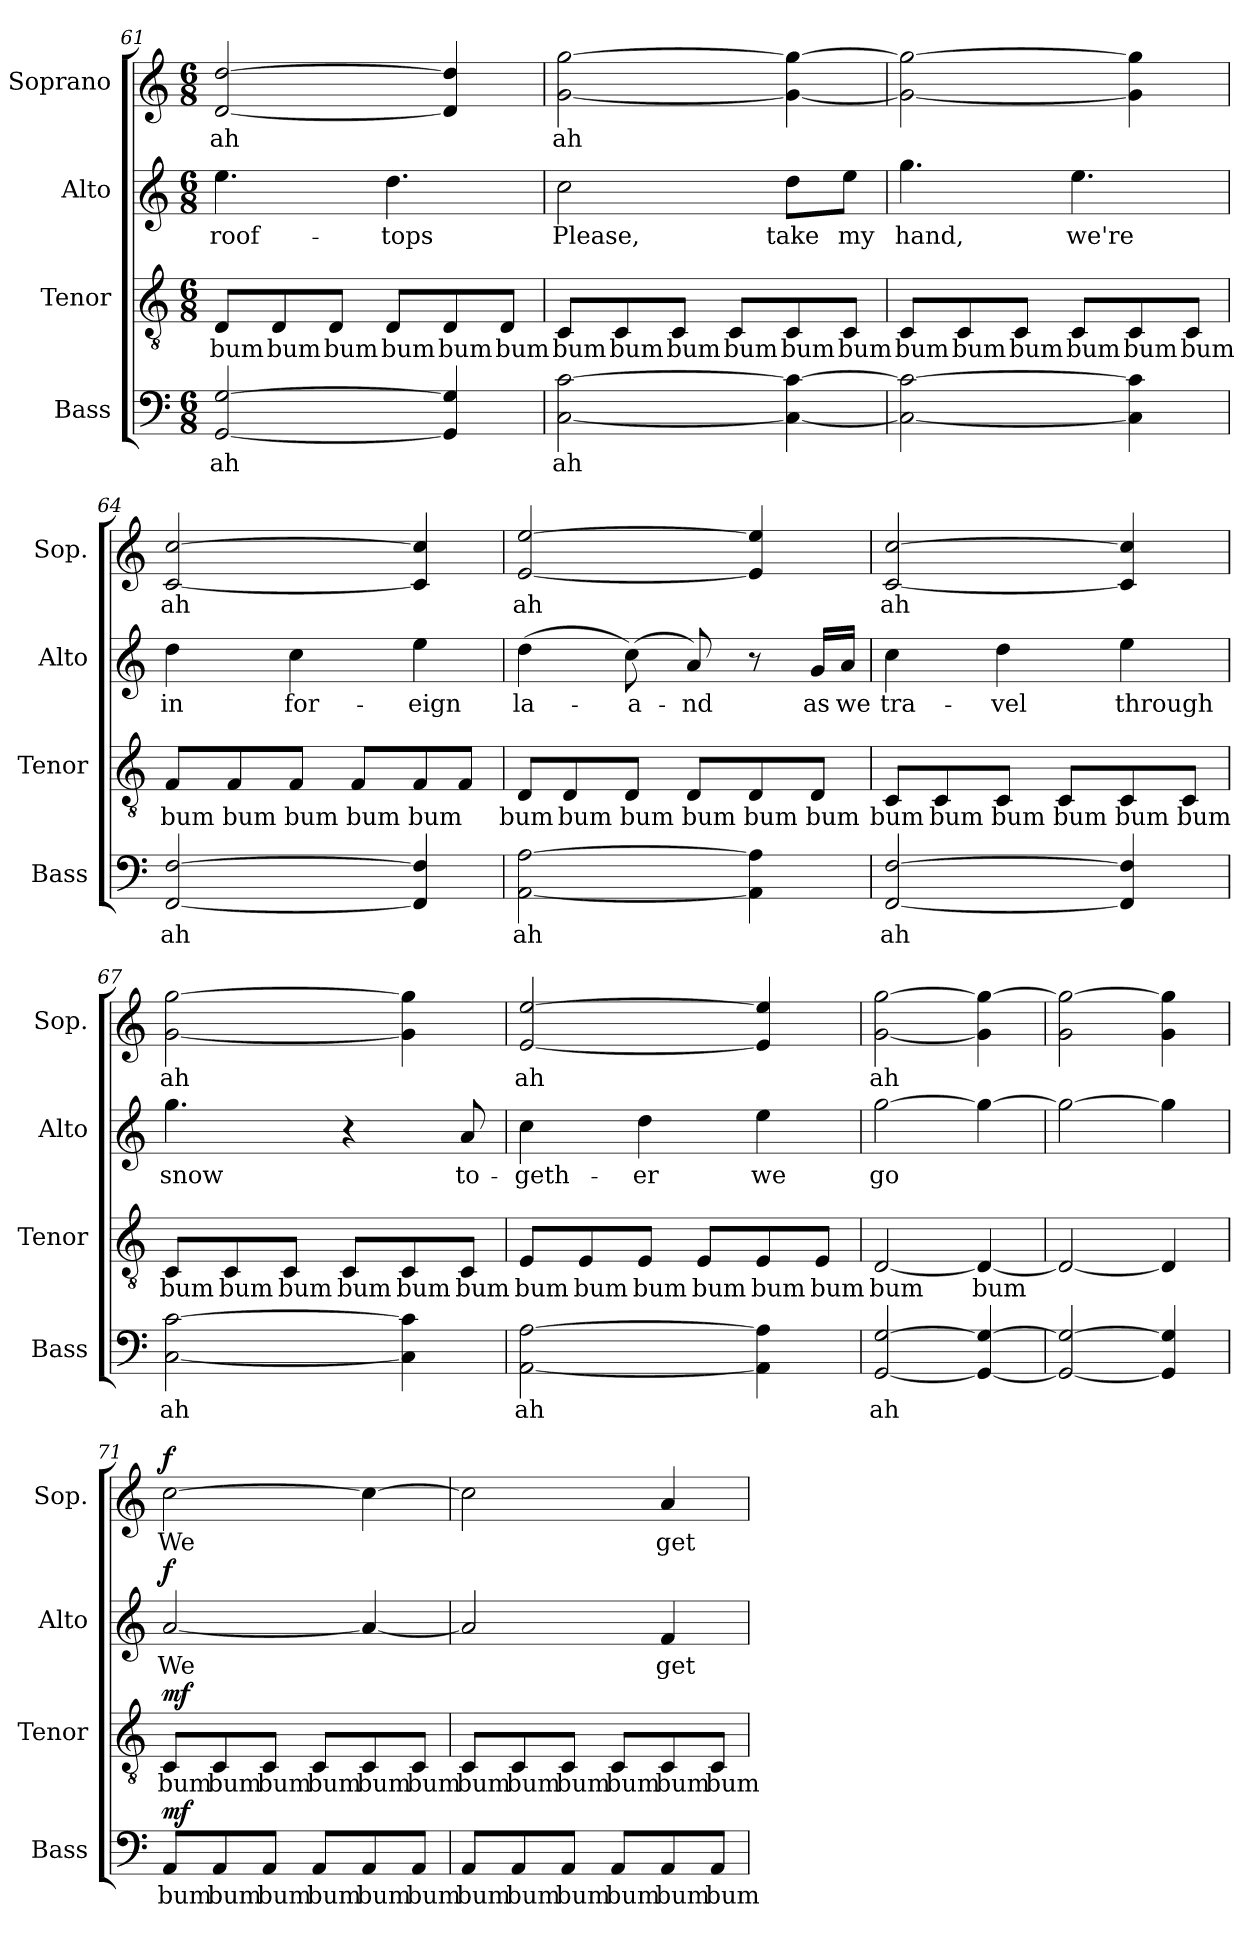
**kern	**text	**dynam	**kern	**text	**dynam	**kern	**text	**dynam	**kern	**text	**dynam
*part4	*part4	*part4	*part3	*part3	*part3	*part2	*part2	*part2	*part1	*part1	*part1
*staff4	*staff4	*staff4	*staff3	*staff3	*staff3	*staff2	*staff2	*staff2	*staff1	*staff1	*staff1
*I"Bass	*	*	*I"Tenor	*	*	*I"Alto	*	*	*I"Soprano	*	*
*I'Bass	*	*	*I'Tenor	*	*	*I'Alto	*	*	*I'Sop.	*	*
*clefF4	*	*	*clefGv2	*	*	*clefG2	*	*	*clefG2	*	*
*k[]	*	*	*k[]	*	*	*k[]	*	*	*k[]	*	*
*M6/8	*	*	*M6/8	*	*	*M6/8	*	*	*M6/8	*	*
=61	=61	=61	=61	=61	=61	=61	=61	=61	=61	=61	=61
[2GG/ [2G/	ah	.	8D/L	bum	.	4.ee\	roof-	.	[2d/ [2dd/	ah	.
.	.	.	8D/	bum	.	.	.	.	.	.	.
.	.	.	8D/J	bum	.	.	.	.	.	.	.
.	.	.	8D/L	bum	.	4.dd\	-tops	.	.	.	.
4GG/] 4G/]	.	.	8D/	bum	.	.	.	.	4d/] 4dd/]	.	.
.	.	.	8D/J	bum	.	.	.	.	.	.	.
=62	=62	=62	=62	=62	=62	=62	=62	=62	=62	=62	=62
[2C\ [2c\	ah	.	8C/L	bum	.	2cc\	Please,	.	[2g\ [2gg\	ah	.
.	.	.	8C/	bum	.	.	.	.	.	.	.
.	.	.	8C/J	bum	.	.	.	.	.	.	.
.	.	.	8C/L	bum	.	.	.	.	.	.	.
4C\_ 4c\_	.	.	8C/	bum	.	8dd\L	take	.	4g\_ 4gg\_	.	.
.	.	.	8C/J	bum	.	8ee\J	my	.	.	.	.
!!LO:LB:g=z
=63	=63	=63	=63	=63	=63	=63	=63	=63	=63	=63	=63
2C\_ 2c\_	.	.	8C/L	bum	.	4.gg\	hand,	.	2g\_ 2gg\_	.	.
.	.	.	8C/	bum	.	.	.	.	.	.	.
.	.	.	8C/J	bum	.	.	.	.	.	.	.
.	.	.	8C/L	bum	.	4.ee\	we're	.	.	.	.
4C\] 4c\]	.	.	8C/	bum	.	.	.	.	4g\] 4gg\]	.	.
.	.	.	8C/J	bum	.	.	.	.	.	.	.
=64	=64	=64	=64	=64	=64	=64	=64	=64	=64	=64	=64
[2FF/ [2F/	ah	.	8F/L	bum	.	4dd\	in	.	[2c/ [2cc/	ah	.
.	.	.	8F/	bum	.	.	.	.	.	.	.
.	.	.	8F/J	bum	.	4cc\	for-	.	.	.	.
.	.	.	8F/L	bum	.	.	.	.	.	.	.
4FF/] 4F/]	.	.	8F/	bum	.	4ee\	-eign	.	4c/] 4cc/]	.	.
.	.	.	8F/J	.	.	.	.	.	.	.	.
=65	=65	=65	=65	=65	=65	=65	=65	=65	=65	=65	=65
[2AA\ [2A\	ah	.	8D/L	bum	.	(4dd\	la-	.	[2e/ [2ee/	ah	.
.	.	.	8D/	bum	.	.	.	.	.	.	.
.	.	.	8D/J	bum	.	(8cc\)	-a-	.	.	.	.
.	.	.	8D/L	bum	.	8a/)	-nd	.	.	.	.
4AA\] 4A\]	.	.	8D/	bum	.	8r	.	.	4e/] 4ee/]	.	.
.	.	.	8D/J	bum	.	16g/LL	as	.	.	.	.
.	.	.	.	.	.	16a/JJ	we	.	.	.	.
!!LO:PB:g=z
=66	=66	=66	=66	=66	=66	=66	=66	=66	=66	=66	=66
[2FF/ [2F/	ah	.	8C/L	bum	.	4cc\	tra-	.	[2c/ [2cc/	ah	.
.	.	.	8C/	bum	.	.	.	.	.	.	.
.	.	.	8C/J	bum	.	4dd\	-vel	.	.	.	.
.	.	.	8C/L	bum	.	.	.	.	.	.	.
4FF/] 4F/]	.	.	8C/	bum	.	4ee\	through	.	4c/] 4cc/]	.	.
.	.	.	8C/J	bum	.	.	.	.	.	.	.
=67	=67	=67	=67	=67	=67	=67	=67	=67	=67	=67	=67
[2C\ [2c\	ah	.	8C/L	bum	.	4.gg\	snow	.	[2g\ [2gg\	ah	.
.	.	.	8C/	bum	.	.	.	.	.	.	.
.	.	.	8C/J	bum	.	.	.	.	.	.	.
.	.	.	8C/L	bum	.	4r	.	.	.	.	.
4C\] 4c\]	.	.	8C/	bum	.	.	.	.	4g\] 4gg\]	.	.
.	.	.	8C/J	bum	.	8a/	to-	.	.	.	.
=68	=68	=68	=68	=68	=68	=68	=68	=68	=68	=68	=68
[2AA\ [2A\	ah	.	8E/L	bum	.	4cc\	-geth-	.	[2e/ [2ee/	ah	.
.	.	.	8E/	bum	.	.	.	.	.	.	.
.	.	.	8E/J	bum	.	4dd\	-er	.	.	.	.
.	.	.	8E/L	bum	.	.	.	.	.	.	.
4AA\] 4A\]	.	.	8E/	bum	.	4ee\	we	.	4e/] 4ee/]	.	.
.	.	.	8E/J	bum	.	.	.	.	.	.	.
!!LO:LB:g=z
=69	=69	=69	=69	=69	=69	=69	=69	=69	=69	=69	=69
[2GG/ [2G/	ah	.	[2D/	bum	.	[2gg\	go	.	[2g\ [2gg\	ah	.
4GG/_ 4G/_	.	.	4D/_	bum	.	4gg\_	.	.	4g\] 4gg\_	.	.
=70	=70	=70	=70	=70	=70	=70	=70	=70	=70	=70	=70
2GG/_ 2G/_	.	.	2D/_	.	.	2gg\_	.	.	2g\ 2gg\_	.	.
4GG/] 4G/]	.	.	4D/]	.	.	4gg\]	.	.	4g\ 4gg\]	.	.
=71	=71	=71	=71	=71	=71	=71	=71	=71	=71	=71	=71
!	!	!LO:DY:b	!	!	!LO:DY:b	!	!	!LO:DY:b	!	!	!LO:DY:b
8AA/L	bum	mf	8C/L	bum	mf	[2a/	We	f	[2cc\	We	f
8AA/	bum	.	8C/	bum	.	.	.	.	.	.	.
8AA/J	bum	.	8C/J	bum	.	.	.	.	.	.	.
8AA/L	bum	.	8C/L	bum	.	.	.	.	.	.	.
8AA/	bum	.	8C/	bum	.	4a/_	.	.	4cc\_	.	.
8AA/J	bum	.	8C/J	bum	.	.	.	.	.	.	.
=72	=72	=72	=72	=72	=72	=72	=72	=72	=72	=72	=72
8AA/L	bum	.	8C/L	bum	.	2a/]	.	.	2cc\]	.	.
8AA/	bum	.	8C/	bum	.	.	.	.	.	.	.
8AA/J	bum	.	8C/J	bum	.	.	.	.	.	.	.
8AA/L	bum	.	8C/L	bum	.	.	.	.	.	.	.
8AA/	bum	.	8C/	bum	.	4f/	get	.	4a/	get	.
8AA/J	bum	.	8C/J	bum	.	.	.	.	.	.	.
=	=	=	=	=	=	=	=	=	=	=	=
*-	*-	*-	*-	*-	*-	*-	*-	*-	*-	*-	*-
